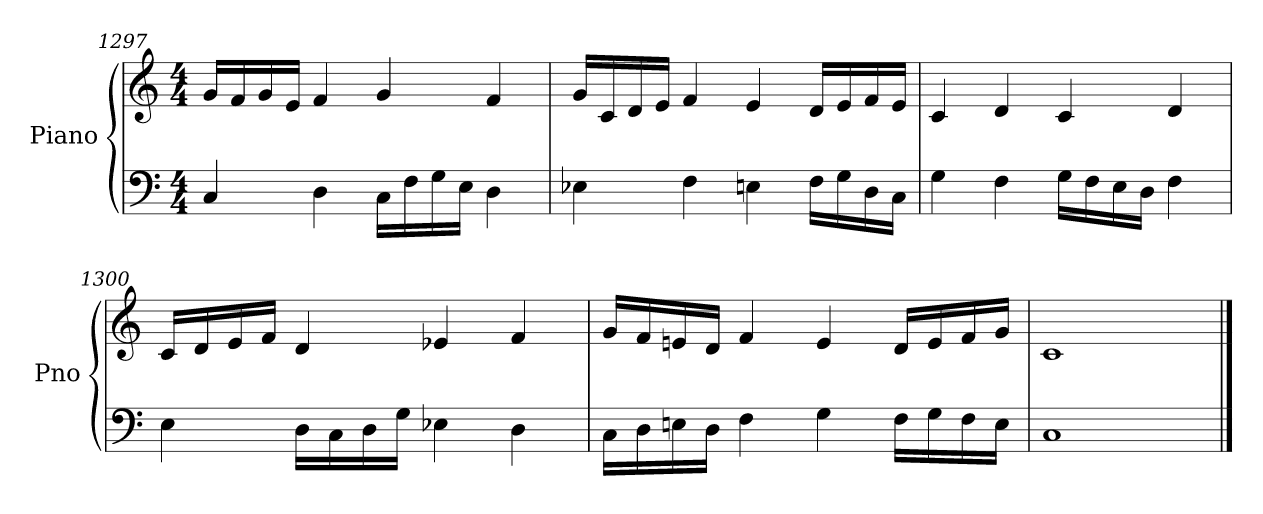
**kern	**kern
*part1	*part1
*staff2	*staff1
*I"Piano	*
*I'Pno	*
!!LO:LB:g=z
*clefF4	*clefG2
*k[]	*k[]
*M4/4	*M4/4
=1297	=1297
4C/	16g/LL
.	16f/
.	16g/
.	16e/JJ
4D\	4f/
16C\LL	4g/
16F\	.
16G\	.
16E\JJ	.
4D\	4f/
=1298	=1298
4E-X\	16g/LL
.	16c/
.	16d/
.	16e/JJ
4F\	4f/
4En\	4e/
16F\LL	16d/LL
16G\	16e/
16D\	16f/
16C\JJ	16e/JJ
=1299	=1299
4G\	4c/
4F\	4d/
16G\LL	4c/
16F\	.
16E\	.
16D\JJ	.
4F\	4d/
!!LO:PB:g=z
=1300	=1300
4E\	16c/LL
.	16d/
.	16e/
.	16f/JJ
16D\LL	4d/
16C\	.
16D\	.
16G\JJ	.
4E-X\	4e-X/
4D\	4f/
=1301	=1301
16C\LL	16g/LL
16D\	16f/
16En\	16en/
16D\JJ	16d/JJ
4F\	4f/
4G\	4e/
16F\LL	16d/LL
16G\	16e/
16F\	16f/
16E\JJ	16g/JJ
=1302	=1302
1C	1c
==	==
*-	*-
